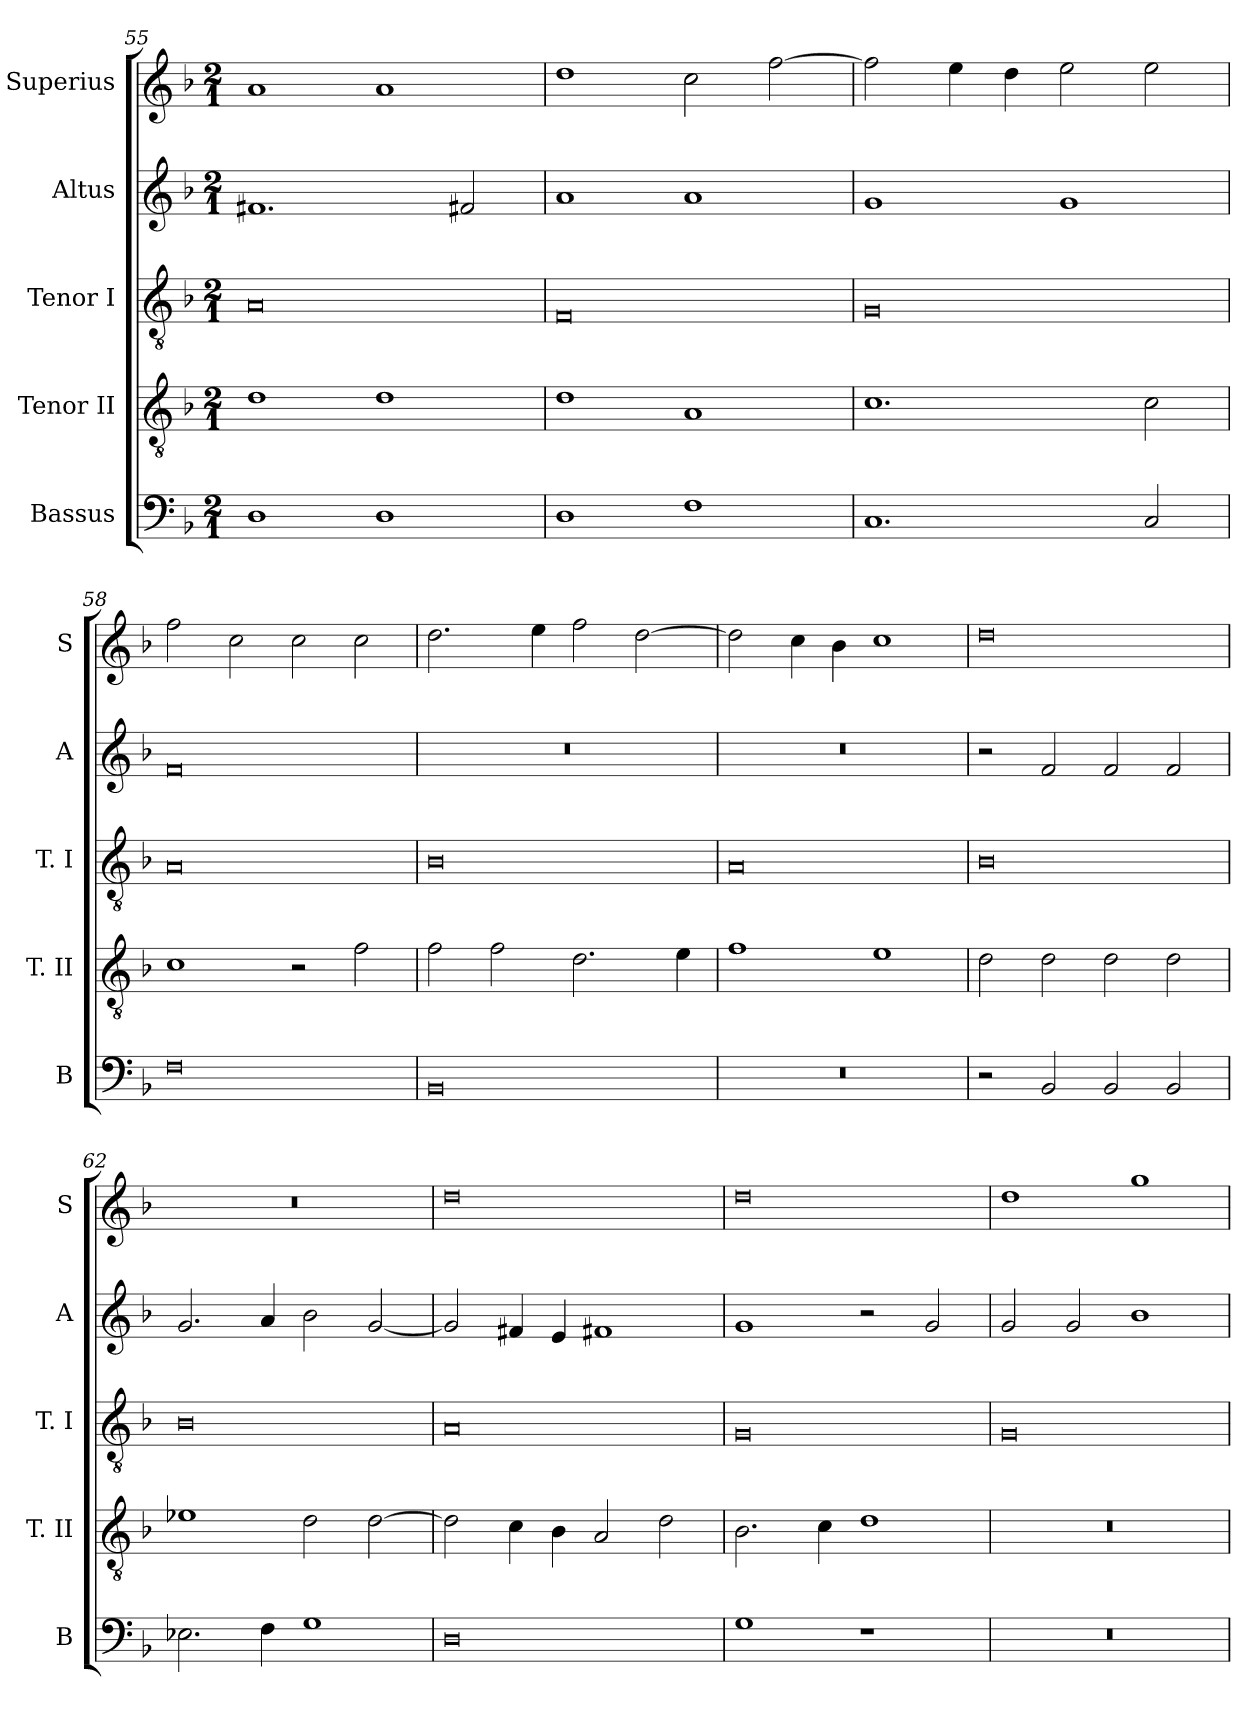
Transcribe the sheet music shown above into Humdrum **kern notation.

**kern	**kern	**kern	**kern	**kern
*part5	*part4	*part3	*part2	*part1
*staff5	*staff4	*staff3	*staff2	*staff1
*I"Bassus	*I"Tenor II	*I"Tenor I	*I"Altus	*I"Superius
*I'B	*I'T. II	*I'T. I	*I'A	*I'S
*clefF4	*clefGv2	*clefGv2	*clefG2	*clefG2
*k[b-]	*k[b-]	*k[b-]	*k[b-]	*k[b-]
*F:	*F:	*F:	*F:	*F:
*M2/1	*M2/1	*M2/1	*M2/1	*M2/1
=55	=55	=55	=55	=55
1D	1d	0A	1.f#X	1a
1D	1d	.	.	1a
.	.	.	2f#X	.
=56	=56	=56	=56	=56
1D	1d	0F	1a	1dd
1F	1A	.	1a	2cc
.	.	.	.	[2ff
=57	=57	=57	=57	=57
1.C	1.c	0G	1g	2ff]
.	.	.	.	4ee
.	.	.	.	4dd
.	.	.	1g	2ee
2C	2c	.	.	2ee
=58	=58	=58	=58	=58
0F	1c	0A	0f	2ff
.	.	.	.	2cc
.	2r	.	.	2cc
.	2f	.	.	2cc
=59	=59	=59	=59	=59
0BB-	2f	0B-	0r	2.dd
.	2f	.	.	.
.	.	.	.	4ee
.	2.d	.	.	2ff
.	.	.	.	[2dd
.	4e	.	.	.
=60	=60	=60	=60	=60
0r	1f	0A	0r	2dd]
.	.	.	.	4cc
.	.	.	.	4b-
.	1e	.	.	1cc
=61	=61	=61	=61	=61
2r	2d	0B-	2r	0dd
2BB-	2d	.	2f	.
2BB-	2d	.	2f	.
2BB-	2d	.	2f	.
=62	=62	=62	=62	=62
2.E-X	1e-X	0B-	2.g	0r
4F	.	.	4a	.
1G	2d	.	2b-	.
.	[2d	.	[2g	.
=63	=63	=63	=63	=63
0D	2d]	0A	2g]	0dd
.	4c	.	4f#X	.
.	4B-	.	4e	.
.	2A	.	1f#X	.
.	2d	.	.	.
=64	=64	=64	=64	=64
1G	2.B-	0G	1g	0dd
.	4c	.	.	.
1r	1d	.	2r	.
.	.	.	2g	.
=65	=65	=65	=65	=65
0r	0r	0G	2g	1dd
.	.	.	2g	.
.	.	.	1b-	1gg
=	=	=	=	=
*-	*-	*-	*-	*-
